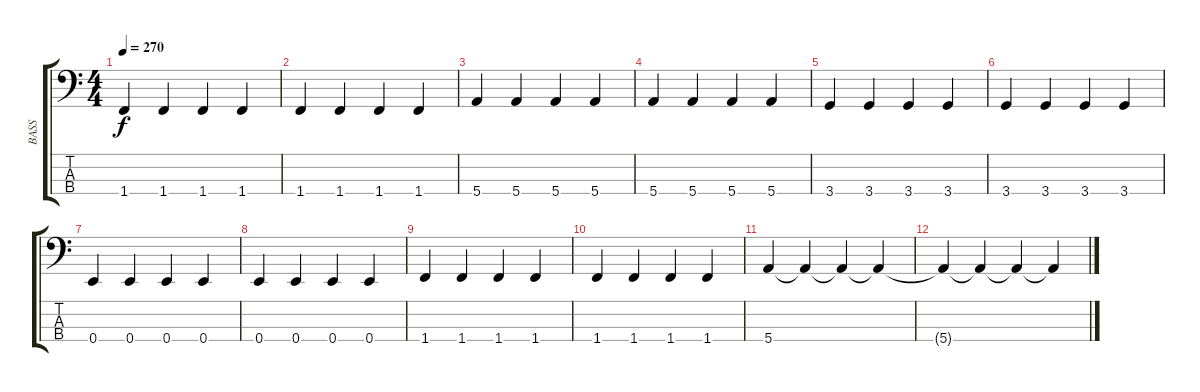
\track ("BASS" "BASS") {instrument electricbassfinger}
\staff {score tabs}
\tuning (G2 D2 A1 E1) {hide}
\ts (4 4)
\tempo 270
\clef f4
\ks c
1.4.4{dy f} 1.4.4 1.4.4 1.4.4 |
1.4.4 1.4.4 1.4.4 1.4.4 |
5.4.4 5.4.4 5.4.4 5.4.4 |
5.4.4 5.4.4 5.4.4 5.4.4 |
3.4.4 3.4.4 3.4.4 3.4.4 |
3.4.4 3.4.4 3.4.4 3.4.4 |
0.4.4 0.4.4 0.4.4 0.4.4 |
0.4.4 0.4.4 0.4.4 0.4.4 |
1.4.4 1.4.4 1.4.4 1.4.4 |
1.4.4 1.4.4 1.4.4 1.4.4 |
5.4.4 5.4{t}.4 5.4{t}.4 5.4{t}.4 |
5.4{t}.4 5.4{t}.4 5.4{t}.4 5.4{t}.4
